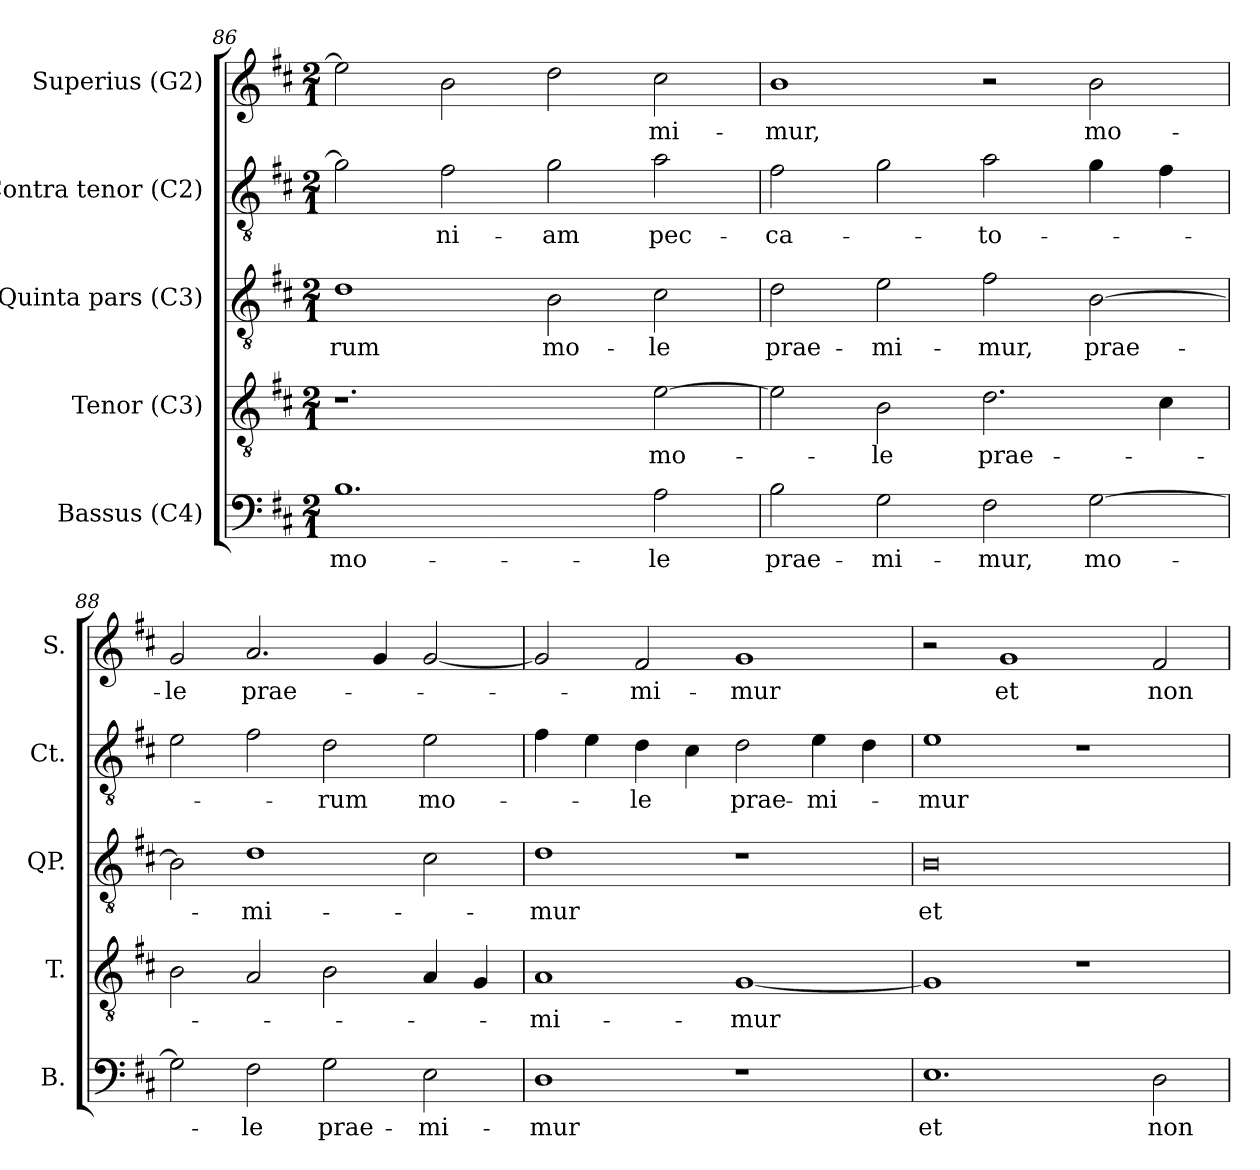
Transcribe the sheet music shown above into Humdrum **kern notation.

**kern	**text	**kern	**text	**kern	**text	**kern	**text	**kern	**text
*part5	*part5	*part4	*part4	*part3	*part3	*part2	*part2	*part1	*part1
*staff5	*staff5	*staff4	*staff4	*staff3	*staff3	*staff2	*staff2	*staff1	*staff1
*I"Bassus (C4)	*	*I"Tenor (C3)	*	*I"Quinta pars (C3)	*	*I"Contra tenor (C2)	*	*I"Superius (G2)	*
*I'B.	*	*I'T.	*	*I'QP.	*	*I'Ct.	*	*I'S.	*
*clefF4	*	*clefGv2	*	*clefGv2	*	*clefGv2	*	*clefG2	*
*	*	*ITrd7c12	*	*ITrd7c12	*	*	*	*	*
*k[f#c#]	*	*k[f#c#]	*	*k[f#c#]	*	*k[f#c#]	*	*k[f#c#]	*
*D:	*	*D:	*	*D:	*	*D:	*	*D:	*
*M2/1	*	*M2/1	*	*M2/1	*	*M2/1	*	*M2/1	*
=86	=86	=86	=86	=86	=86	=86	=86	=86	=86
!	!LO:LY:b:color=#000000	!	!	!	!	!	!	!	!
!	!	!	!	!	!LO:LY:b:color=#000000	!	!	!	!
1.Bi	mo-	1.r	.	1Di	-rum	2gi\]	.	2eei\]	.
!	!	!	!	!	!	!	!LO:LY:b:color=#000000	!	!
.	.	.	.	.	.	2f#i\	-ni-	2bi\	.
!	!	!	!	!	!LO:LY:b:color=#000000	!	!	!	!
!	!	!	!	!	!	!	!LO:LY:b:color=#000000	!	!
.	.	.	.	2BBi\	mo-	2gi\	-am	2ddi\	.
!	!LO:LY:b:color=#000000	!	!	!	!	!	!	!	!
!	!	!	!LO:LY:b:color=#000000	!	!	!	!	!	!
!	!	!	!	!	!LO:LY:b:color=#000000	!	!	!	!
!	!	!	!	!	!	!	!LO:LY:b:color=#000000	!	!
!	!	!	!	!	!	!	!	!	!LO:LY:b:color=#000000
2Ai\	-le	[2Ei\	mo-	2C#i\	-le	2ai\	pec-	2cc#i\	-mi-
!!LO:LB:g=z
=87	=87	=87	=87	=87	=87	=87	=87	=87	=87
!	!LO:LY:b:color=#000000	!	!	!	!	!	!	!	!
!	!	!	!	!	!LO:LY:b:color=#000000	!	!	!	!
!	!	!	!	!	!	!	!LO:LY:b:color=#000000	!	!
!	!	!	!	!	!	!	!	!	!LO:LY:b:color=#000000
2Bi\	prae-	2Ei\]	.	2Di\	prae-	2f#i\	-ca-	1bi	-mur,
!	!LO:LY:b:color=#000000	!	!	!	!	!	!	!	!
!	!	!	!LO:LY:b:color=#000000	!	!	!	!	!	!
!	!	!	!	!	!LO:LY:b:color=#000000	!	!	!	!
2Gi\	-mi-	2BBi\	-le	2Ei\	-mi-	2gi\	.	.	.
!	!LO:LY:b:color=#000000	!	!	!	!	!	!	!	!
!	!	!	!LO:LY:b:color=#000000	!	!	!	!	!	!
!	!	!	!	!	!LO:LY:b:color=#000000	!	!	!	!
!	!	!	!	!	!	!	!LO:LY:b:color=#000000	!	!
2F#i\	-mur,	2.Di\	prae-	2F#i\	-mur,	2ai\	-to-	2r	.
!	!LO:LY:b:color=#000000	!	!	!	!	!	!	!	!
!	!	!	!	!	!LO:LY:b:color=#000000	!	!	!	!
!	!	!	!	!	!	!	!	!	!LO:LY:b:color=#000000
[2Gi\	mo-	.	.	[2BBi\	prae-	4gi\	.	2bi\	mo-
.	.	4C#i\	.	.	.	4f#i\	.	.	.
=88	=88	=88	=88	=88	=88	=88	=88	=88	=88
!	!	!	!	!	!	!	!	!	!LO:LY:b:color=#000000
2Gi\]	.	2BBi\	.	2BBi\]	.	2ei\	.	2gi/	-le
!	!LO:LY:b:color=#000000	!	!	!	!	!	!	!	!
!	!	!	!	!	!LO:LY:b:color=#000000	!	!	!	!
!	!	!	!	!	!	!	!	!	!LO:LY:b:color=#000000
2F#i\	-le	2AAi/	.	1Di	-mi-	2f#i\	.	2.ai/	prae-
!	!LO:LY:b:color=#000000	!	!	!	!	!	!	!	!
!	!	!	!	!	!	!	!LO:LY:b:color=#000000	!	!
2Gi\	prae-	2BBi\	.	.	.	2di\	-rum	.	.
.	.	.	.	.	.	.	.	4gi/	.
!	!LO:LY:b:color=#000000	!	!	!	!	!	!	!	!
!	!	!	!	!	!	!	!LO:LY:b:color=#000000	!	!
2Ei\	-mi-	4AAi/	.	2C#i\	.	2ei\	mo-	[2gi/	.
.	.	4GGi/	.	.	.	.	.	.	.
=89	=89	=89	=89	=89	=89	=89	=89	=89	=89
!	!LO:LY:b:color=#000000	!	!	!	!	!	!	!	!
!	!	!	!LO:LY:b:color=#000000	!	!	!	!	!	!
!	!	!	!	!	!LO:LY:b:color=#000000	!	!	!	!
1Di	-mur	1AAi	-mi-	1Di	-mur	4f#i\	.	2gi/]	.
.	.	.	.	.	.	4ei\	.	.	.
!	!	!	!	!	!	!	!LO:LY:b:color=#000000	!	!
!	!	!	!	!	!	!	!	!	!LO:LY:b:color=#000000
.	.	.	.	.	.	4di\	-le	2f#i/	-mi-
.	.	.	.	.	.	4c#i\	.	.	.
!	!	!	!LO:LY:b:color=#000000	!	!	!	!	!	!
!	!	!	!	!	!	!	!LO:LY:b:color=#000000	!	!
!	!	!	!	!	!	!	!	!	!LO:LY:b:color=#000000
1r	.	[1GGi	-mur	1r	.	2di\	prae-	1gi	-mur
!	!	!	!	!	!	!	!LO:LY:b:color=#000000	!	!
.	.	.	.	.	.	4ei\	-mi-	.	.
.	.	.	.	.	.	4di\	.	.	.
=90	=90	=90	=90	=90	=90	=90	=90	=90	=90
!	!LO:LY:b:color=#000000	!	!	!	!	!	!	!	!
!	!	!	!	!	!LO:LY:b:color=#000000	!	!	!	!
!	!	!	!	!	!	!	!LO:LY:b:color=#000000	!	!
1.Ei	et	1GGi]	.	0BBi	et	1ei	-mur	2r	.
!	!	!	!	!	!	!	!	!	!LO:LY:b:color=#000000
.	.	.	.	.	.	.	.	1gi	et
.	.	1r	.	.	.	1r	.	.	.
!	!LO:LY:b:color=#000000	!	!	!	!	!	!	!	!
!	!	!	!	!	!	!	!	!	!LO:LY:b:color=#000000
2Di\	non	.	.	.	.	.	.	2f#i/	non
=	=	=	=	=	=	=	=	=	=
*-	*-	*-	*-	*-	*-	*-	*-	*-	*-
